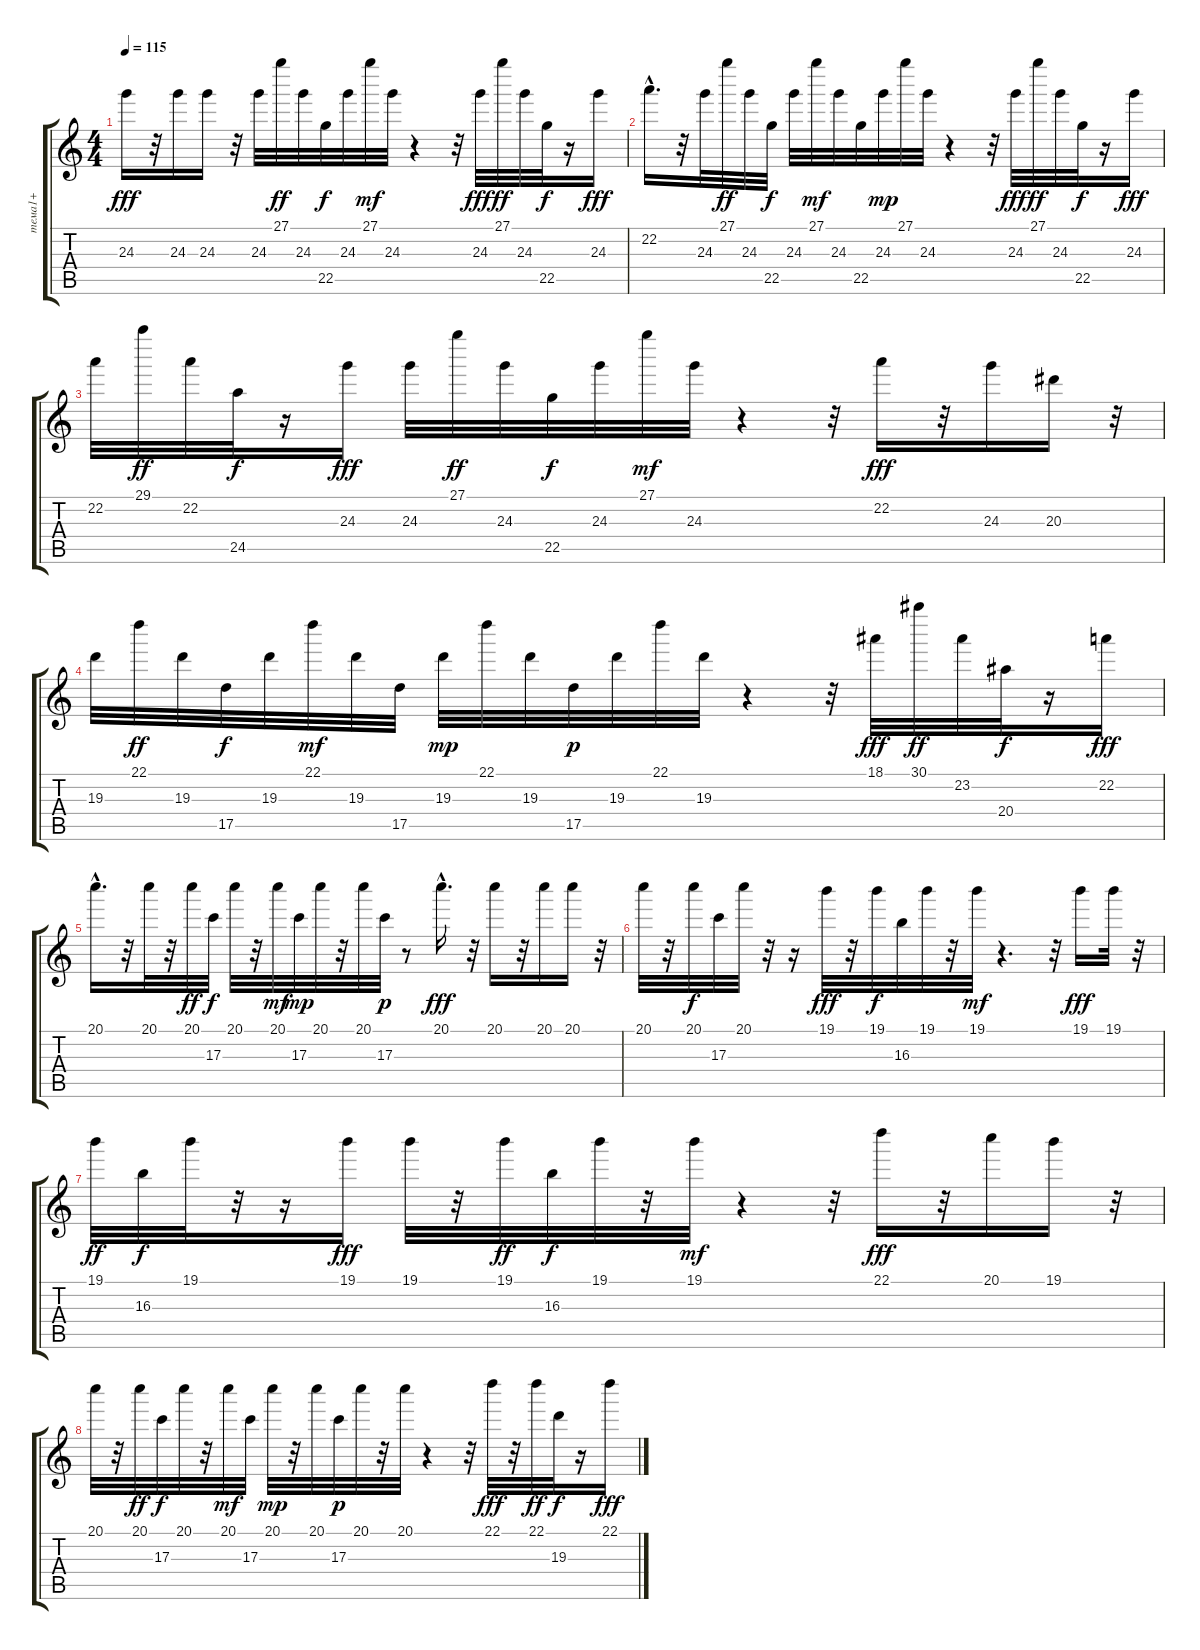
\track ("тема1+" "тема1+") {instrument distortionguitar}
\staff {score tabs}
\tuning (E4 B3 G3 D3 A2 E2) {hide}
\ts (4 4)
\tempo 115
\clef g2
\ks c
24.3.16{dy fff} r.32 24.3.16 24.3.16 r.32 24.3.32 27.1.32{dy ff} 24.3.32 22.5.32{dy f} 24.3.32 27.1.32{dy mf} 24.3.32 r.4 r.32 24.3.32{dy fff} 27.1.32{dy ff} 24.3.32 22.5.32{dy f} r.16 24.3.16{dy fff} |
22.2{hac}.16{d} r.32 24.3.32 27.1.32{dy ff} 24.3.32 22.5.32{dy f} 24.3.32 27.1.32{dy mf} 24.3.32 22.5.32 24.3.32{dy mp} 27.1.32 24.3.32 r.4 r.32 24.3.32{dy fff} 27.1.32{dy ff} 24.3.32 22.5.32{dy f} r.16 24.3.16{dy fff} |
22.2.32 29.1.32{dy ff} 22.2.32 24.5.32{dy f} r.16 24.3.16{dy fff} 24.3.32 27.1.32{dy ff} 24.3.32 22.5.32{dy f} 24.3.32 27.1.32{dy mf} 24.3.32 r.4 r.32 22.2.16{dy fff} r.32 24.3.16 20.3.16 r.32 |
19.3.32 22.1.32{dy ff} 19.3.32 17.5.32{dy f} 19.3.32 22.1.32{dy mf} 19.3.32 17.5.32 19.3.32{dy mp} 22.1.32 19.3.32 17.5.32{dy p} 19.3.32 22.1.32 19.3.32 r.4 r.32 18.1.32{dy fff} 30.1.32{dy ff} 23.2.32 20.4.32{dy f} r.16 22.2.16{dy fff} |
20.1{hac}.16{d} r.32 20.1.32 r.32 20.1.32{dy ff} 17.3.32{dy f} 20.1.32 r.32 20.1.32{dy mf} 17.3.32{dy mp} 20.1.32 r.32 20.1.32 17.3.32{dy p} r.8 20.1{hac}.16{d dy fff} r.32 20.1.16 r.32 20.1.16 20.1.16 r.32 |
20.1.32 r.32 20.1.32{dy f} 17.3.32 20.1.32 r.32 r.16 19.1.32{dy fff} r.32 19.1.32{dy f} 16.3.32 19.1.32 r.32 19.1.32{dy mf} r.4{d} r.32 19.1.16{dy fff} 19.1.32 r.32 |
19.1.32{dy ff} 16.3.32{dy f} 19.1.32 r.32 r.16 19.1.16{dy fff} 19.1.32 r.32 19.1.32{dy ff} 16.3.32{dy f} 19.1.32 r.32 19.1.32{dy mf} r.4 r.32 22.1.16{dy fff} r.32 20.1.16 19.1.16 r.32 |
20.1.32 r.32 20.1.32{dy ff} 17.3.32{dy f} 20.1.32 r.32 20.1.32{dy mf} 17.3.32 20.1.32{dy mp} r.32 20.1.32 17.3.32{dy p} 20.1.32 r.32 20.1.32 r.4 r.32 22.1.32{dy fff} r.32 22.1.32{dy ff} 19.3.32{dy f} r.16 22.1.16{dy fff}
